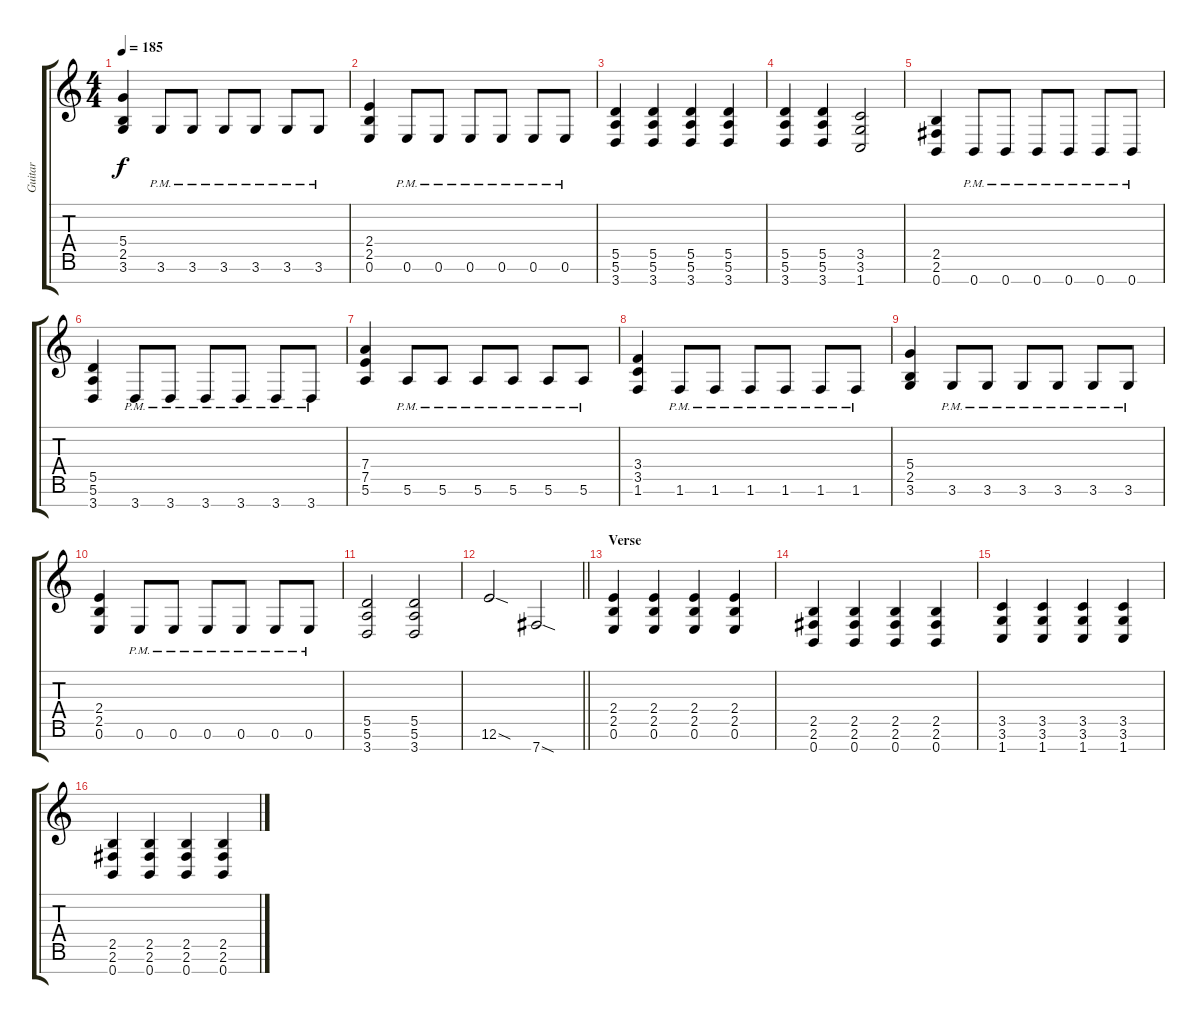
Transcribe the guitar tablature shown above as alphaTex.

\track ("Guitar" "Guitar") {instrument distortionguitar}
\staff {score tabs}
\tuning (E4 B3 G3 D3 A2 E2 B1) {hide}
\ts (4 4)
\tempo 185
\clef g2
\ks c
(5.4 2.5 3.6).4{dy f} 3.6{pm}.8 3.6{pm}.8 3.6{pm}.8 3.6{pm}.8 3.6{pm}.8 3.6{pm}.8 |
(2.4 2.5 0.6).4 0.6{pm}.8 0.6{pm}.8 0.6{pm}.8 0.6{pm}.8 0.6{pm}.8 0.6{pm}.8 |
(5.5 5.6 3.7).4 (5.5 5.6 3.7).4 (5.5 5.6 3.7).4 (5.5 5.6 3.7).4 |
(5.5 5.6 3.7).4 (5.5 5.6 3.7).4 (3.5 3.6 1.7).2 |
(2.5 2.6 0.7).4 0.7{pm}.8 0.7{pm}.8 0.7{pm}.8 0.7{pm}.8 0.7{pm}.8 0.7{pm}.8 |
(5.5 5.6 3.7).4 3.7{pm}.8 3.7{pm}.8 3.7{pm}.8 3.7{pm}.8 3.7{pm}.8 3.7{pm}.8 |
(7.4 7.5 5.6).4 5.6{pm}.8 5.6{pm}.8 5.6{pm}.8 5.6{pm}.8 5.6{pm}.8 5.6{pm}.8 |
(3.4 3.5 1.6).4 1.6{pm}.8 1.6{pm}.8 1.6{pm}.8 1.6{pm}.8 1.6{pm}.8 1.6{pm}.8 |
(5.4 2.5 3.6).4 3.6{pm}.8 3.6{pm}.8 3.6{pm}.8 3.6{pm}.8 3.6{pm}.8 3.6{pm}.8 |
(2.4 2.5 0.6).4 0.6{pm}.8 0.6{pm}.8 0.6{pm}.8 0.6{pm}.8 0.6{pm}.8 0.6{pm}.8 |
(5.5 5.6 3.7).2 (5.5 5.6 3.7).2 |
\barLineRight lightlight
12.6{sod}.2 7.7{sod}.2 |
\section ("" "Verse")
(2.4 2.5 0.6).4{volume 13 balance 16} (2.4 2.5 0.6).4 (2.4 2.5 0.6).4 (2.4 2.5 0.6).4 |
(2.5 2.6 0.7).4 (2.5 2.6 0.7).4 (2.5 2.6 0.7).4 (2.5 2.6 0.7).4 |
(3.5 3.6 1.7).4 (3.5 3.6 1.7).4 (3.5 3.6 1.7).4 (3.5 3.6 1.7).4 |
(2.5 2.6 0.7).4 (2.5 2.6 0.7).4 (2.5 2.6 0.7).4 (2.5 2.6 0.7).4
